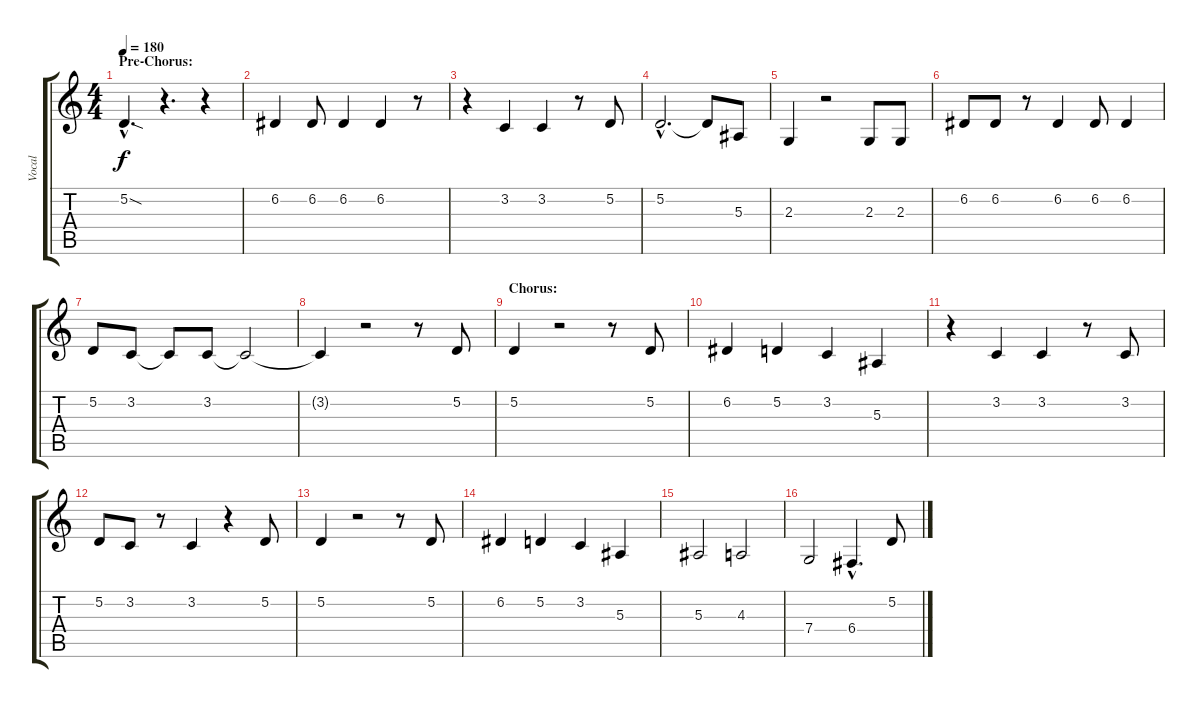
\track ("Vocal" "Vocal") {instrument oboe}
\staff {score tabs}
\tuning (D4 A3 F3 C3 G2 D2) {hide}
\ts (4 4)
\section ("" "Pre-Chorus:")
\tempo 180
\clef g2
\ks c
5.2{sod hac}.4{d dy f} r.4{d} r.4 |
6.2.4 6.2.8 6.2.4 6.2.4 r.8 |
r.4 3.2.4 3.2.4 r.8 5.2.8 |
5.2{hac}.2{d} 5.2{t}.8 5.3.8 |
2.3.4 r.2 2.3.8 2.3.8 |
6.2.8 6.2.8 r.8 6.2.4 6.2.8 6.2.4 |
5.2.8 3.2.8 3.2{t}.8 3.2.8 3.2{t}.2 |
3.2{t}.4 r.2 r.8 5.2.8 |
\section ("" "Chorus:")
5.2.4 r.2 r.8 5.2.8 |
6.2.4 5.2.4 3.2.4 5.3.4 |
r.4 3.2.4 3.2.4 r.8 3.2.8 |
5.2.8 3.2.8 r.8 3.2.4 r.4 5.2.8 |
5.2.4 r.2 r.8 5.2.8 |
6.2.4 5.2.4 3.2.4 5.3.4 |
5.3.2 4.3.2 |
7.4.2 6.4{hac}.4{d} 5.2.8
